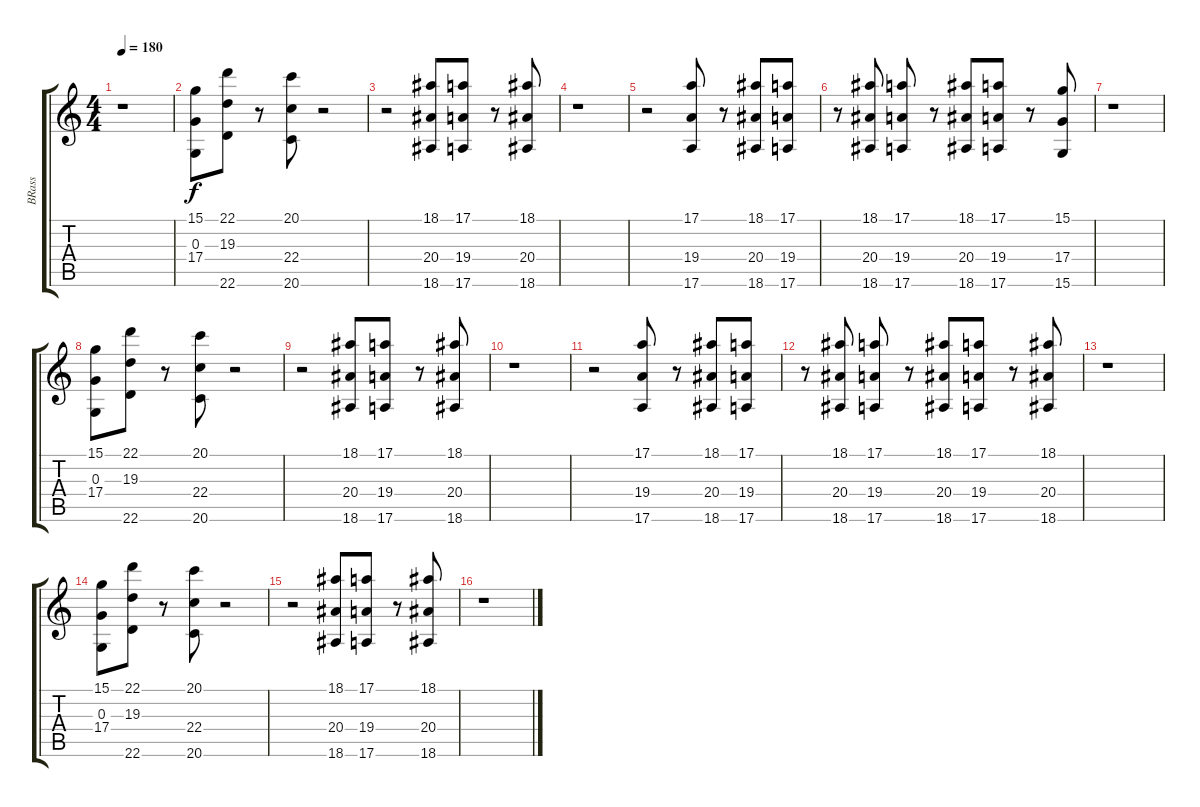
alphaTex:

\track ("BRass" "BRass") {instrument brasssection}
\staff {score tabs}
\tuning (E4 B3 G3 D3 A2 E2) {hide}
\ts (4 4)
\tempo 180
\clef g2
\ks c
r.1{dy f} |
(15.1 0.3 17.4).8 (22.1 19.3 22.6).8 r.8 (20.1 22.4 20.6).8 r.2 |
r.2 (18.1 20.4 18.6).8 (17.1 19.4 17.6).8 r.8 (18.1 20.4 18.6).8 |
r.1 |
r.2 (17.1 19.4 17.6).8 r.8 (18.1 20.4 18.6).8 (17.1 19.4 17.6).8 |
r.8 (18.1 20.4 18.6).8 (17.1 19.4 17.6).8 r.8 (18.1 20.4 18.6).8 (17.1 19.4 17.6).8 r.8 (15.1 17.4 15.6).8 |
r.1 |
(15.1 0.3 17.4).8 (22.1 19.3 22.6).8 r.8 (20.1 22.4 20.6).8 r.2 |
r.2 (18.1 20.4 18.6).8 (17.1 19.4 17.6).8 r.8 (18.1 20.4 18.6).8 |
r.1 |
r.2 (17.1 19.4 17.6).8 r.8 (18.1 20.4 18.6).8 (17.1 19.4 17.6).8 |
r.8 (18.1 20.4 18.6).8 (17.1 19.4 17.6).8 r.8 (18.1 20.4 18.6).8 (17.1 19.4 17.6).8 r.8 (18.1 20.4 18.6).8 |
r.1 |
(15.1 0.3 17.4).8 (22.1 19.3 22.6).8 r.8 (20.1 22.4 20.6).8 r.2 |
r.2 (18.1 20.4 18.6).8 (17.1 19.4 17.6).8 r.8 (18.1 20.4 18.6).8 |
r.1
